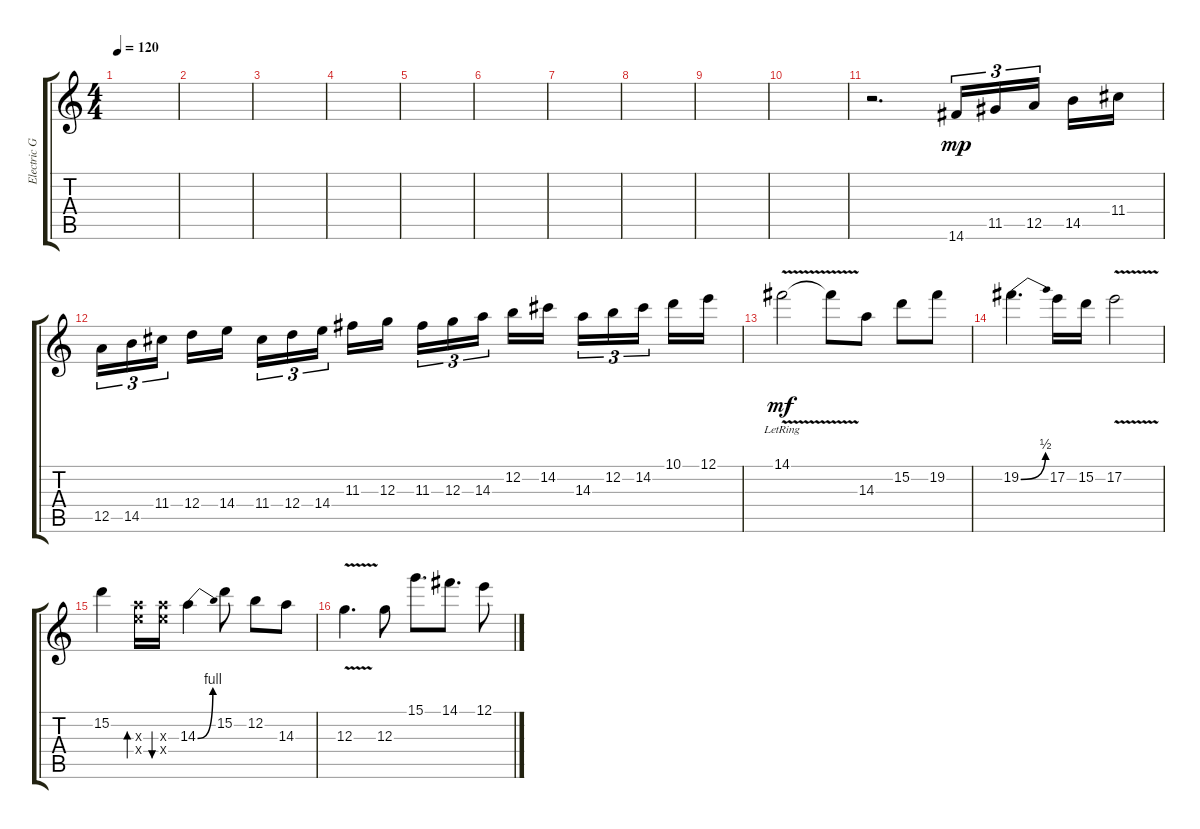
\track ("Electric Guitar" "Electric G") {instrument distortionguitar}
\staff {score tabs}
\tuning (E4 B3 G3 D3 A2 E2) {hide}
\ts (4 4)
\tempo 120
\clef g2
\ks c
|
|
|
|
|
|
|
|
|
|
r.2{d} 14.6.16{tu (3 2) dy mp} 11.5.16{tu (3 2)} 12.5.16{tu (3 2)} 14.5.16 11.4.16 |
12.5.16{tu (3 2)} 14.5.16{tu (3 2)} 11.4.16{tu (3 2)} 12.4.16 14.4.16 11.4.16{tu (3 2)} 12.4.16{tu (3 2)} 14.4.16{tu (3 2)} 11.3.16 12.3.16 11.3.16{tu (3 2)} 12.3.16{tu (3 2)} 14.3.16{tu (3 2)} 12.2.16 14.2.16 14.3.16{tu (3 2)} 12.2.16{tu (3 2)} 14.2.16{tu (3 2)} 10.1.16 12.1.16 |
14.1{v lr}.2{dy mf} 14.1{t}.8 14.3.8 15.2.8 19.2.8 |
19.2{be (bend 0 0 60 2)}.4{d} 17.2.16 15.2.16 17.2{v}.2 |
15.2.4 (14.3{x} 14.4{x}).16{bd 30} (14.3{x} 14.4{x}).16{bu 30} 14.3{be (bend 0 0 60 4)}.4 15.2.8 12.2.8 14.3.8 |
12.3{v}.4{d} 12.3.8 15.1.8{d} 14.1.8{d} 12.1.8
